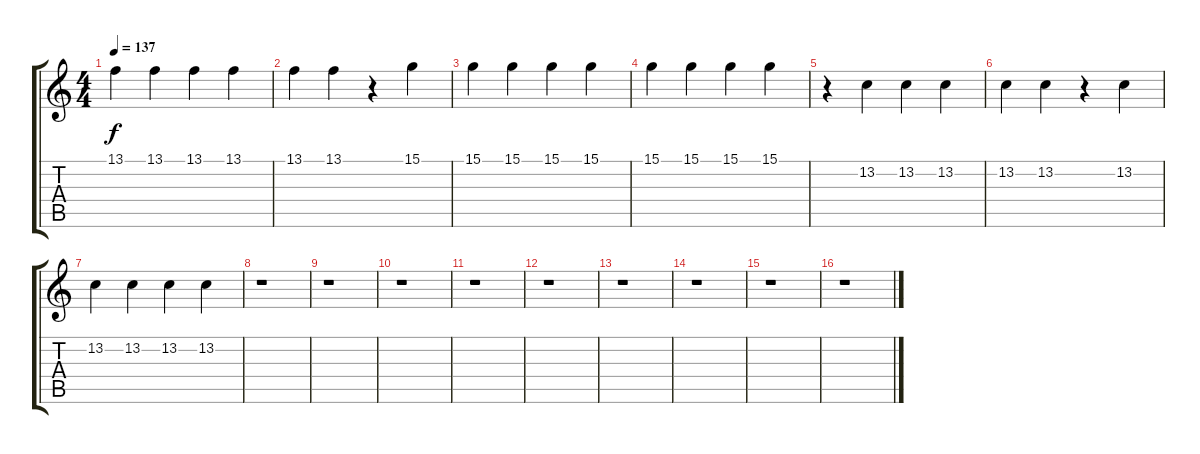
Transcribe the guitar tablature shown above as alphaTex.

\track "" {instrument acousticgrandpiano}
\staff {score tabs}
\tuning (E4 B3 G3 D3 A2 E2) {hide}
\ts (4 4)
\tempo 137
\clef g2
\ks c
13.1.4{dy f volume 9} 13.1.4{volume 8} 13.1.4{volume 8} 13.1.4{volume 7} |
13.1.4{volume 6} 13.1.4{volume 5} r.4 15.1.4{volume 9} |
15.1.4{volume 9} 15.1.4{volume 8} 15.1.4{volume 7} 15.1.4{volume 6} |
15.1.4{volume 6} 15.1.4{volume 5} 15.1.4{volume 4} 15.1.4{volume 4} |
r.4 13.2.4{volume 9} 13.2.4{volume 8} 13.2.4{volume 7} |
13.2.4{volume 6} 13.2.4{volume 6} r.4 13.2.4{volume 9} |
13.2.4{volume 8} 13.2.4{volume 8} 13.2.4{volume 6} 13.2.4{volume 6} |
r.1 |
r.1 |
r.1 |
r.1 |
r.1 |
r.1 |
r.1 |
r.1 |
r.1
